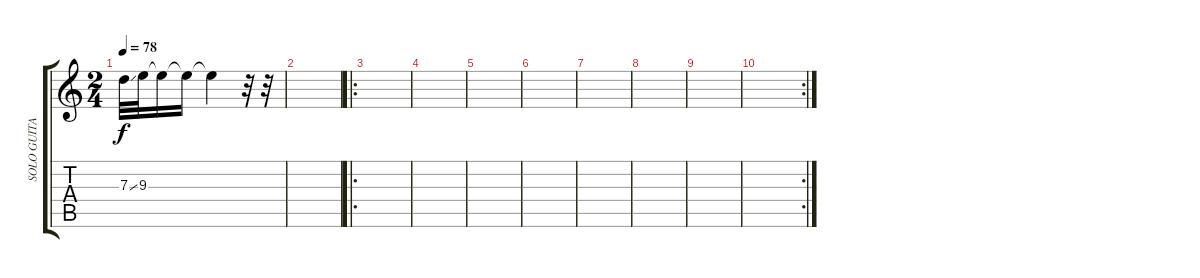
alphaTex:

\track ("SOLO GUITAR" "SOLO GUITA") {instrument overdrivenguitar}
\staff {score tabs}
\tuning (E4 B3 G3 D3 A2 E2) {hide}
\ts (2 4)
\tempo 78
\clef g2
\ks c
7.3{ss}.32{dy f} 9.3.32 9.3{t}.16 9.3{t}.16 9.3{t}.4 r.32 r.32 |
|
\ro
|
|
|
|
|
|
|
\rc 2
